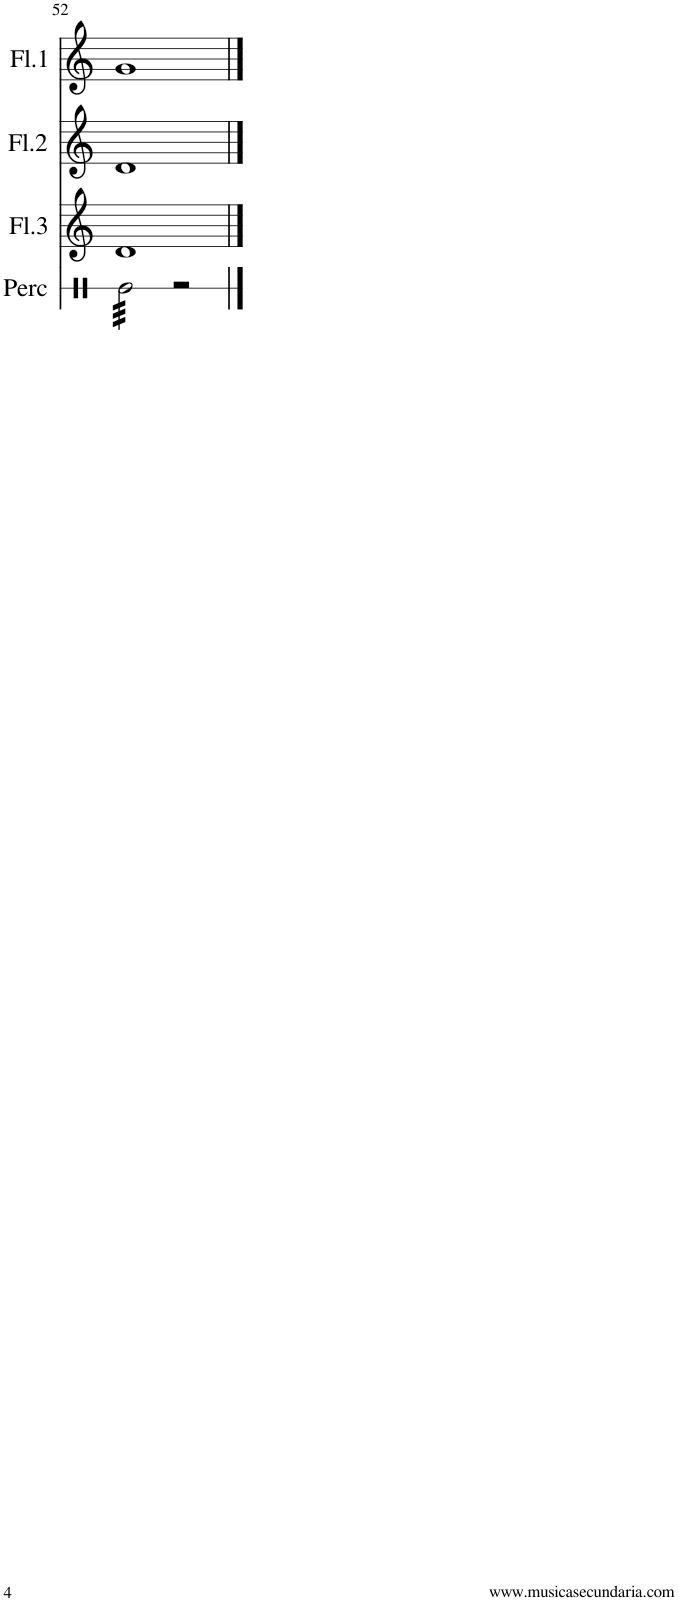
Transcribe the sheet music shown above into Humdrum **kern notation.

**kern	**kern	**kern	**kern
*part4	*part3	*part2	*part1
*staff4	*staff3	*staff2	*staff1
*I"Percusión	*I"Flauta 3	*I"Flauta 2	*I"Flauta 1
*I'Perc	*I'Fl.3	*I'Fl.2	*I'Fl.1
!!LO:PB:g=z
*clefX	*clefG2	*clefG2	*clefG2
*k[]	*k[]	*k[]	*k[]
*M4/4	*M4/4	*M4/4	*M4/4
=52	=52	=52	=52
*tremolo	*	*	*
32Re\LLL	1d	1d	1g
32Re\	.	.	.
32Re\	.	.	.
32Re\	.	.	.
32Re\	.	.	.
32Re\	.	.	.
32Re\	.	.	.
32Re\	.	.	.
32Re\	.	.	.
32Re\	.	.	.
32Re\	.	.	.
32Re\	.	.	.
32Re\	.	.	.
32Re\	.	.	.
32Re\	.	.	.
32Re\JJJ	.	.	.
*Xtremolo	*	*	*
2r	.	.	.
==	==	==	==
*-	*-	*-	*-
